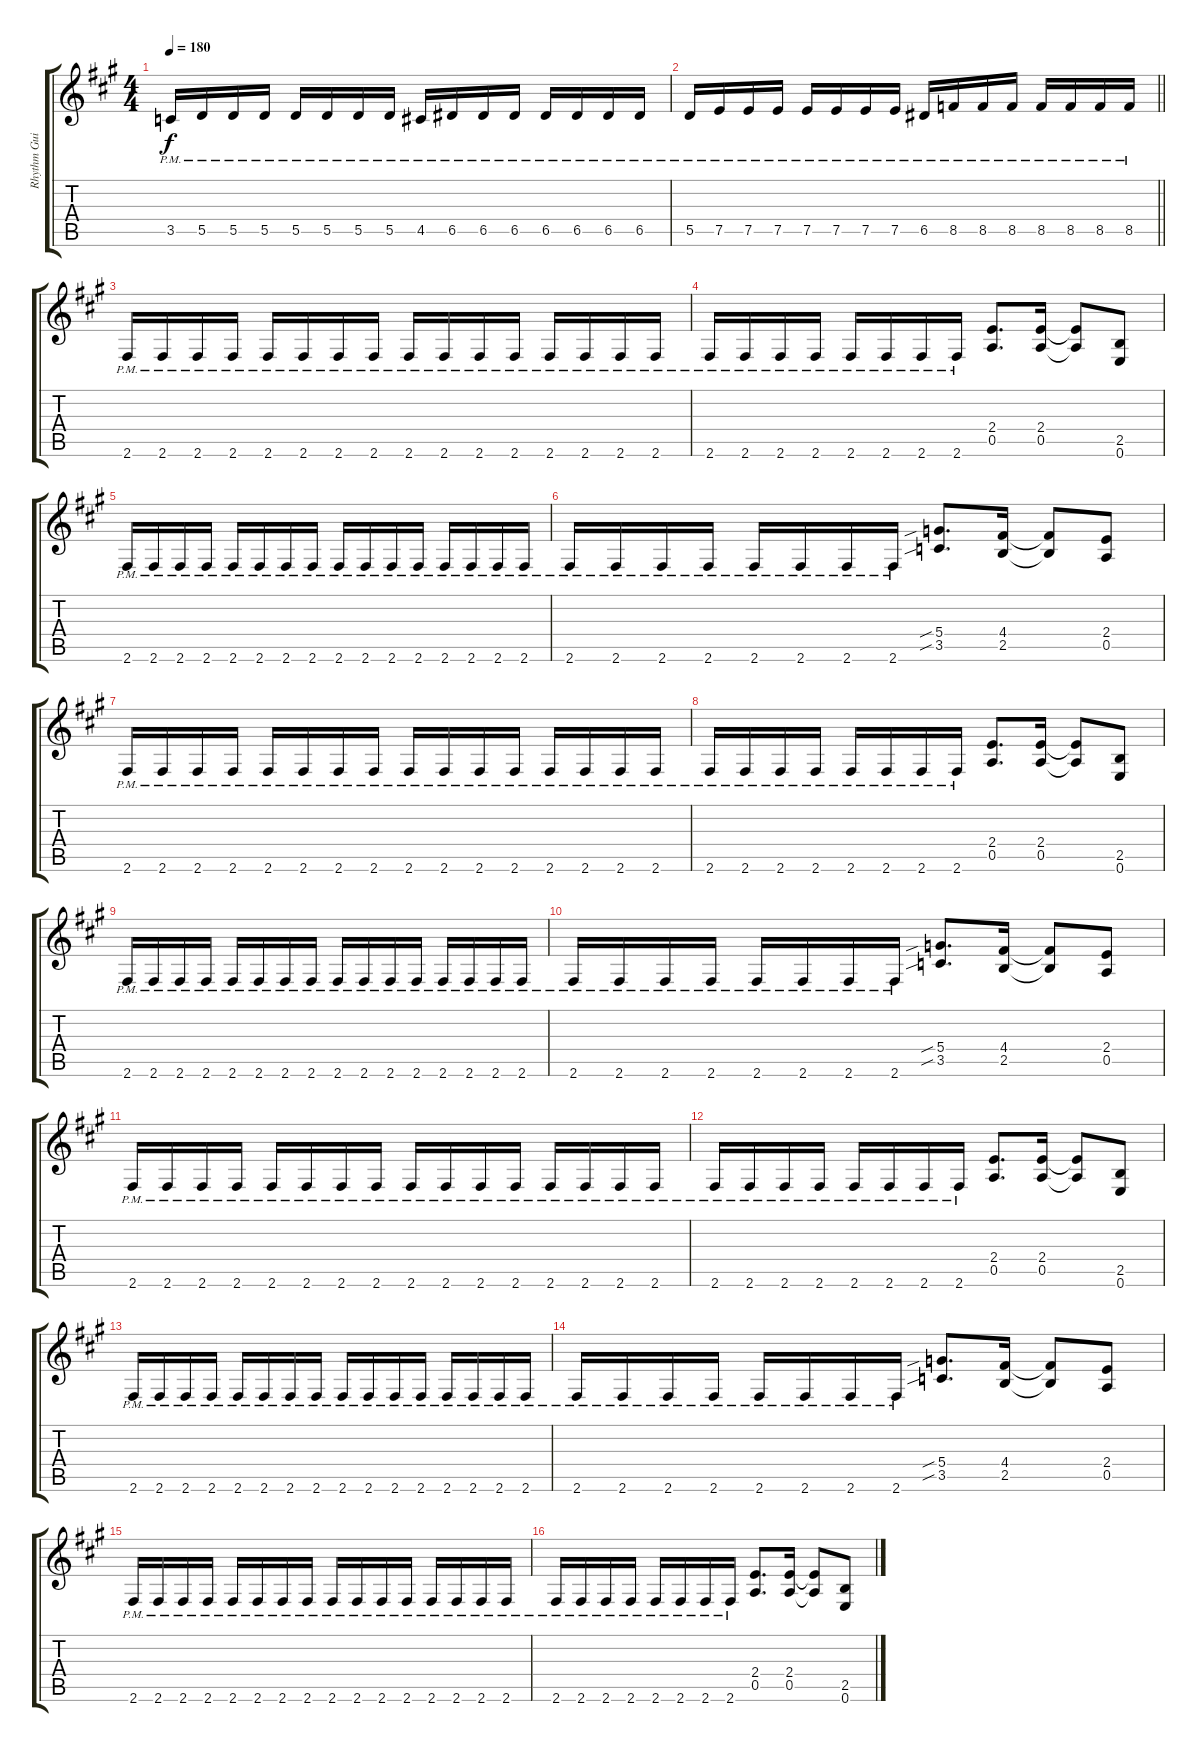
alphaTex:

\track ("Rhythm Guitar - R" "Rhythm Gui") {instrument distortionguitar}
\staff {score tabs}
\tuning (E4 B3 G3 D3 A2 E2) {hide}
\ts (4 4)
\tempo 180
\clef g2
\ks a
3.5{pm}.16{dy f} 5.5{pm}.16 5.5{pm}.16 5.5{pm}.16 5.5{pm}.16 5.5{pm}.16 5.5{pm}.16 5.5{pm}.16 4.5{pm}.16 6.5{pm}.16 6.5{pm}.16 6.5{pm}.16 6.5{pm}.16 6.5{pm}.16 6.5{pm}.16 6.5{pm}.16 |
\barLineRight lightlight
5.5{pm}.16 7.5{pm}.16 7.5{pm}.16 7.5{pm}.16 7.5{pm}.16 7.5{pm}.16 7.5{pm}.16 7.5{pm}.16 6.5{pm}.16 8.5{pm}.16 8.5{pm}.16 8.5{pm}.16 8.5{pm}.16 8.5{pm}.16 8.5{pm}.16 8.5{pm}.16 |
2.6{pm}.16 2.6{pm}.16 2.6{pm}.16 2.6{pm}.16 2.6{pm}.16 2.6{pm}.16 2.6{pm}.16 2.6{pm}.16 2.6{pm}.16 2.6{pm}.16 2.6{pm}.16 2.6{pm}.16 2.6{pm}.16 2.6{pm}.16 2.6{pm}.16 2.6{pm}.16 |
2.6{pm}.16 2.6{pm}.16 2.6{pm}.16 2.6{pm}.16 2.6{pm}.16 2.6{pm}.16 2.6{pm}.16 2.6{pm}.16 (2.4 0.5).8{d} (2.4 0.5).16 (2.4{t} 0.5{t}).8 (2.5 0.6).8 |
2.6{pm}.16 2.6{pm}.16 2.6{pm}.16 2.6{pm}.16 2.6{pm}.16 2.6{pm}.16 2.6{pm}.16 2.6{pm}.16 2.6{pm}.16 2.6{pm}.16 2.6{pm}.16 2.6{pm}.16 2.6{pm}.16 2.6{pm}.16 2.6{pm}.16 2.6{pm}.16 |
2.6{pm}.16 2.6{pm}.16 2.6{pm}.16 2.6{pm}.16 2.6{pm}.16 2.6{pm}.16 2.6{pm}.16 2.6{pm}.16 (5.4{sib} 3.5{sib}).8{d} (4.4 2.5).16 (4.4{t} 2.5{t}).8 (2.4 0.5).8 |
2.6{pm}.16 2.6{pm}.16 2.6{pm}.16 2.6{pm}.16 2.6{pm}.16 2.6{pm}.16 2.6{pm}.16 2.6{pm}.16 2.6{pm}.16 2.6{pm}.16 2.6{pm}.16 2.6{pm}.16 2.6{pm}.16 2.6{pm}.16 2.6{pm}.16 2.6{pm}.16 |
2.6{pm}.16 2.6{pm}.16 2.6{pm}.16 2.6{pm}.16 2.6{pm}.16 2.6{pm}.16 2.6{pm}.16 2.6{pm}.16 (2.4 0.5).8{d} (2.4 0.5).16 (2.4{t} 0.5{t}).8 (2.5 0.6).8 |
2.6{pm}.16 2.6{pm}.16 2.6{pm}.16 2.6{pm}.16 2.6{pm}.16 2.6{pm}.16 2.6{pm}.16 2.6{pm}.16 2.6{pm}.16 2.6{pm}.16 2.6{pm}.16 2.6{pm}.16 2.6{pm}.16 2.6{pm}.16 2.6{pm}.16 2.6{pm}.16 |
2.6{pm}.16 2.6{pm}.16 2.6{pm}.16 2.6{pm}.16 2.6{pm}.16 2.6{pm}.16 2.6{pm}.16 2.6{pm}.16 (5.4{sib} 3.5{sib}).8{d} (4.4 2.5).16 (4.4{t} 2.5{t}).8 (2.4 0.5).8 |
2.6{pm}.16 2.6{pm}.16 2.6{pm}.16 2.6{pm}.16 2.6{pm}.16 2.6{pm}.16 2.6{pm}.16 2.6{pm}.16 2.6{pm}.16 2.6{pm}.16 2.6{pm}.16 2.6{pm}.16 2.6{pm}.16 2.6{pm}.16 2.6{pm}.16 2.6{pm}.16 |
2.6{pm}.16 2.6{pm}.16 2.6{pm}.16 2.6{pm}.16 2.6{pm}.16 2.6{pm}.16 2.6{pm}.16 2.6{pm}.16 (2.4 0.5).8{d} (2.4 0.5).16 (2.4{t} 0.5{t}).8 (2.5 0.6).8 |
2.6{pm}.16 2.6{pm}.16 2.6{pm}.16 2.6{pm}.16 2.6{pm}.16 2.6{pm}.16 2.6{pm}.16 2.6{pm}.16 2.6{pm}.16 2.6{pm}.16 2.6{pm}.16 2.6{pm}.16 2.6{pm}.16 2.6{pm}.16 2.6{pm}.16 2.6{pm}.16 |
2.6{pm}.16 2.6{pm}.16 2.6{pm}.16 2.6{pm}.16 2.6{pm}.16 2.6{pm}.16 2.6{pm}.16 2.6{pm}.16 (5.4{sib} 3.5{sib}).8{d} (4.4 2.5).16 (4.4{t} 2.5{t}).8 (2.4 0.5).8 |
2.6{pm}.16 2.6{pm}.16 2.6{pm}.16 2.6{pm}.16 2.6{pm}.16 2.6{pm}.16 2.6{pm}.16 2.6{pm}.16 2.6{pm}.16 2.6{pm}.16 2.6{pm}.16 2.6{pm}.16 2.6{pm}.16 2.6{pm}.16 2.6{pm}.16 2.6{pm}.16 |
2.6{pm}.16 2.6{pm}.16 2.6{pm}.16 2.6{pm}.16 2.6{pm}.16 2.6{pm}.16 2.6{pm}.16 2.6{pm}.16 (2.4 0.5).8{d} (2.4 0.5).16 (2.4{t} 0.5{t}).8 (2.5 0.6).8
